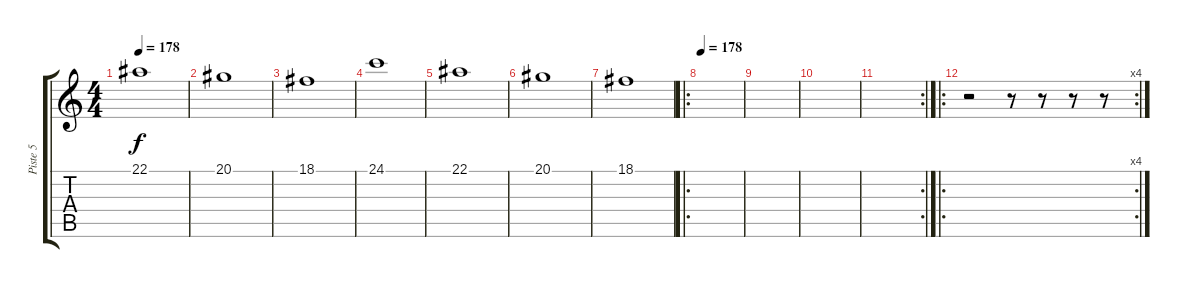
\track ("Piste 5" "Piste 5") {instrument stringensemble1}
\staff {score tabs}
\tuning (C4 G3 Eb3 Bb2 F2 C2) {hide}
\ts (4 4)
\tempo 178
\clef g2
\ks c
22.1.1{dy f} |
20.1.1 |
18.1.1 |
24.1.1 |
22.1.1 |
20.1.1 |
18.1.1 |
\ro
\tempo 178
|
|
|
\rc 2
|
\ro
\rc 4
r.2 r.8 r.8 r.8 r.8
